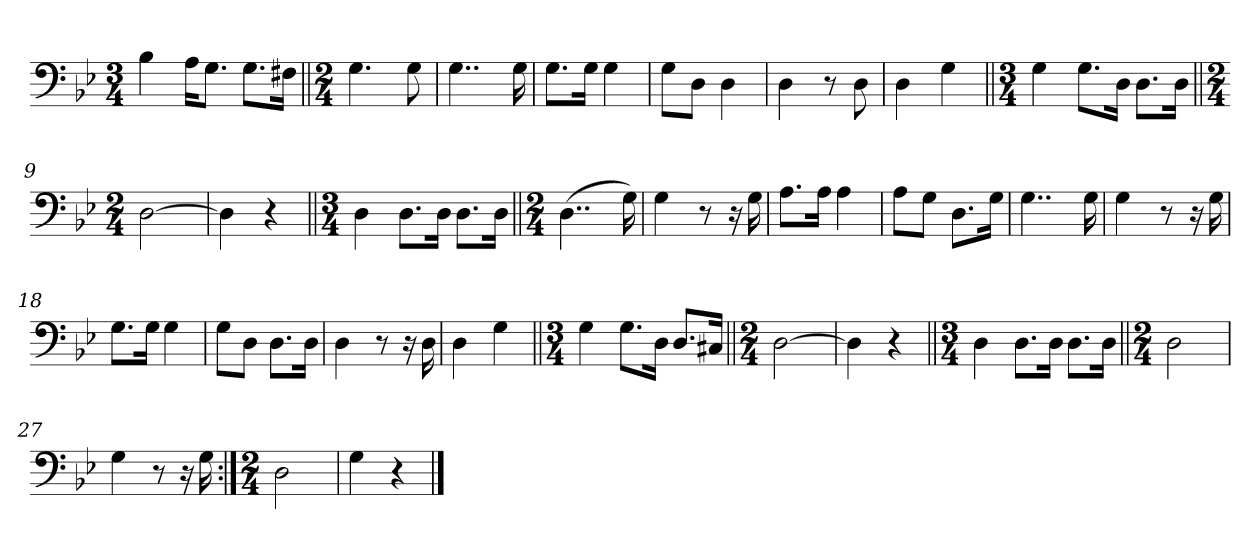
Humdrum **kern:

**kern
*part1
*staff1
*clefF4
*k[b-e-]
*M3/4
=1
4B-\
16A\KL
8.G\J
8.G\L
16F#X\Jk
=2||
*M2/4
4.G\
8G\
=3
4..G\
16G\
=4
8.G\L
16G\Jk
4G\
=5
8G\L
8D\J
4D\
=6
4D\
8r
8D\
=7
4D\
4G\
=8||
*M3/4
4G\
8.G\L
16D\Jk
8.D\L
16D\Jk
=9||
*M2/4
[2D\
=10
4D\]
4r
=11||
*M3/4
4D\
8.D\L
16D\Jk
8.D\L
16D\Jk
=12||
*M2/4
(4..D\
16G\)
=13
4G\
8r
16r
16G\
=
8.A\L
16A\Jk
4A\
=15
8A\L
8G\J
8.D\L
16G\Jk
=16
4..G\
16G\
=17
4G\
8r
16r
16G\
=18
8.G\L
16G\Jk
4G\
=19
8G\L
8D\J
8.D\L
16D\Jk
=20
4D\
8r
16r
16D\
=21
4D\
4G\
=22||
*M3/4
4G\
8.G\L
16D\Jk
8.D/L
16C#X/Jk
=23||
*M2/4
[2D\
=24
4D\]
4r
=25||
*M3/4
4D\
8.D\L
16D\Jk
8.D\L
16D\Jk
=26||
*M2/4
2D\
=27
4G\
8r
16r
16G\
=28:|!
*M2/4
2D\
=29
4G\
4r
==
*-
